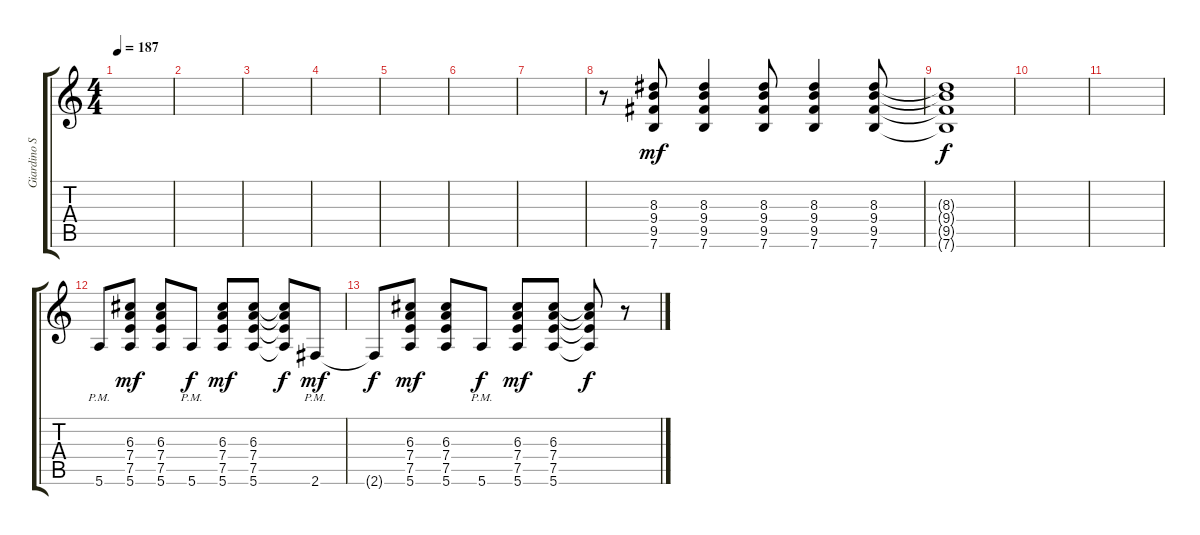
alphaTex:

\track ("Giardino Solo" "Giardino S") {instrument overdrivenguitar}
\staff {score tabs}
\tuning (E4 B3 G3 D3 A2 E2) {hide}
\ts (4 4)
\tempo 187
\clef g2
\ks c
|
|
|
|
|
|
|
r.8{balance 16 instrument distortionguitar} (8.3 9.4 9.5 7.6).8{dy mf} (8.3 9.4 9.5 7.6).4 (8.3 9.4 9.5 7.6).8 (8.3 9.4 9.5 7.6).4 (8.3 9.4 9.5 7.6).8{volume 12} |
(8.3{t} 9.4{t} 9.5{t} 7.6{t}).1{dy f} |
|
|
5.6{pm}.8 (6.3 7.4 7.5 5.6).8{dy mf} (6.3 7.4 7.5 5.6).8 5.6{pm}.8{dy f} (6.3 7.4 7.5 5.6).8{dy mf} (6.3 7.4 7.5 5.6).8 (6.3{t} 7.4{t} 7.5{t} 5.6{t}).8{dy f} 2.6{pm}.8{dy mf} |
2.6{t}.8{dy f} (6.3 7.4 7.5 5.6).8{dy mf} (6.3 7.4 7.5 5.6).8 5.6{pm}.8{dy f} (6.3 7.4 7.5 5.6).8{dy mf} (6.3 7.4 7.5 5.6).8 (6.3{t} 7.4{t} 7.5{t} 5.6{t}).8{dy f} r.8
